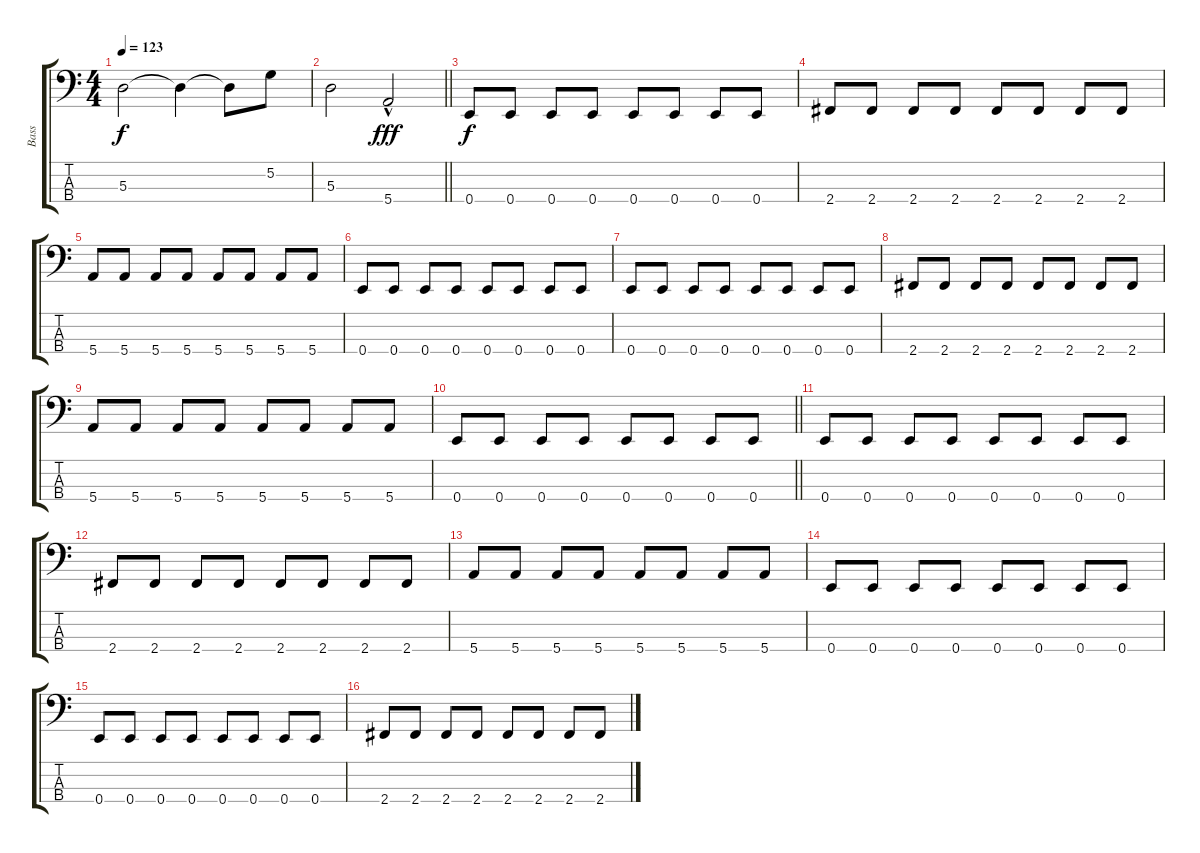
\track ("Bass" "Bass") {instrument electricbassfinger}
\staff {score tabs}
\tuning (G2 D2 A1 E1) {hide}
\ts (4 4)
\tempo 123
\clef f4
\ks c
5.3.2{dy f} 5.3{t}.4 5.3{t}.8 5.2.8 |
\barLineRight lightlight
5.3.2 5.4{hac}.2{dy fff} |
0.4.8{dy f} 0.4.8 0.4.8 0.4.8 0.4.8 0.4.8 0.4.8 0.4.8 |
2.4.8 2.4.8 2.4.8 2.4.8 2.4.8 2.4.8 2.4.8 2.4.8 |
5.4.8 5.4.8 5.4.8 5.4.8 5.4.8 5.4.8 5.4.8 5.4.8 |
0.4.8 0.4.8 0.4.8 0.4.8 0.4.8 0.4.8 0.4.8 0.4.8 |
0.4.8 0.4.8 0.4.8 0.4.8 0.4.8 0.4.8 0.4.8 0.4.8 |
2.4.8 2.4.8 2.4.8 2.4.8 2.4.8 2.4.8 2.4.8 2.4.8 |
5.4.8 5.4.8 5.4.8 5.4.8 5.4.8 5.4.8 5.4.8 5.4.8 |
\barLineRight lightlight
0.4.8 0.4.8 0.4.8 0.4.8 0.4.8 0.4.8 0.4.8 0.4.8 |
0.4.8 0.4.8 0.4.8 0.4.8 0.4.8 0.4.8 0.4.8 0.4.8 |
2.4.8 2.4.8 2.4.8 2.4.8 2.4.8 2.4.8 2.4.8 2.4.8 |
5.4.8 5.4.8 5.4.8 5.4.8 5.4.8 5.4.8 5.4.8 5.4.8 |
0.4.8 0.4.8 0.4.8 0.4.8 0.4.8 0.4.8 0.4.8 0.4.8 |
0.4.8 0.4.8 0.4.8 0.4.8 0.4.8 0.4.8 0.4.8 0.4.8 |
2.4.8 2.4.8 2.4.8 2.4.8 2.4.8 2.4.8 2.4.8 2.4.8
